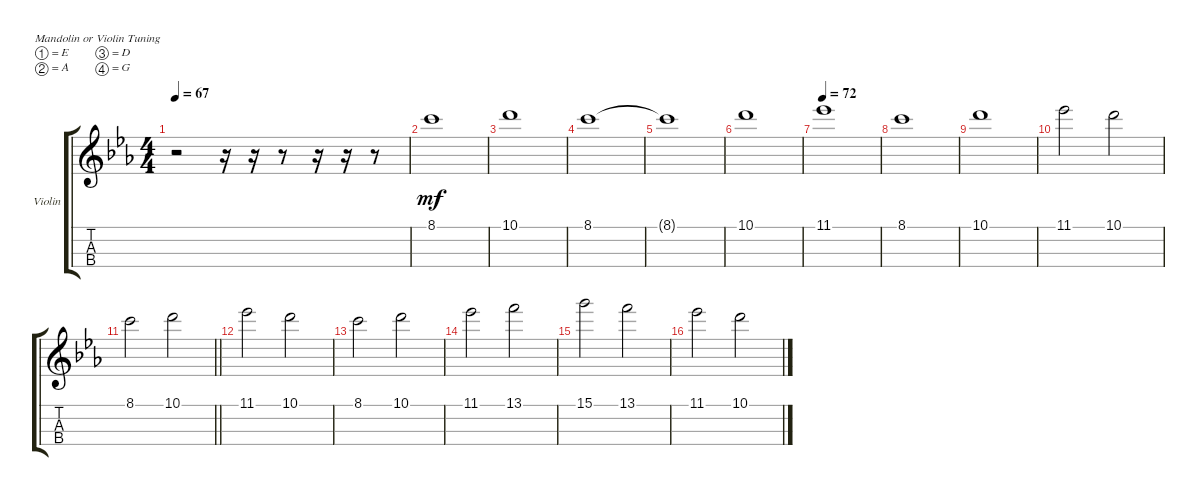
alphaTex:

\defaultSystemsLayout 4
\bracketExtendMode groupsimilarinstruments
\firstSystemTrackNameOrientation horizontal
\otherSystemsTrackNameOrientation horizontal
\track ("Violin overdub" "Violin") {instrument violin}
\staff {score tabs}
\tuning (E5 A4 D4 G3)
\ts (4 4)
\tempo 67
\clef g2
\scale
0.333333
\ks eb
r.2{dy p} r.16 r.16 r.8 r.16 r.16 r.8 |
\scale
0.333333 8.1.1{dy mf} |
\scale
0.333333 10.1.1 |
\scale
0.333333 8.1.1 |
\scale
0.333333 8.1{t}.1 |
\scale
0.333333 10.1.1 |
\tempo 72
\scale
0.333333 11.1.1 |
\scale
0.333333 8.1.1 |
\scale
0.333333 10.1.1 |
\scale
0.333333 11.1.2 10.1.2 |
\scale
0.333333
\barLineRight lightlight
8.1.2 10.1.2 |
\scale
0.333333 11.1.2 10.1.2 |
\scale
0.333333 8.1.2 10.1.2 |
\scale
0.333333 11.1.2 13.1.2 |
\scale
0.333333 15.1.2 13.1.2 |
\scale
0.333333 11.1.2 10.1.2
